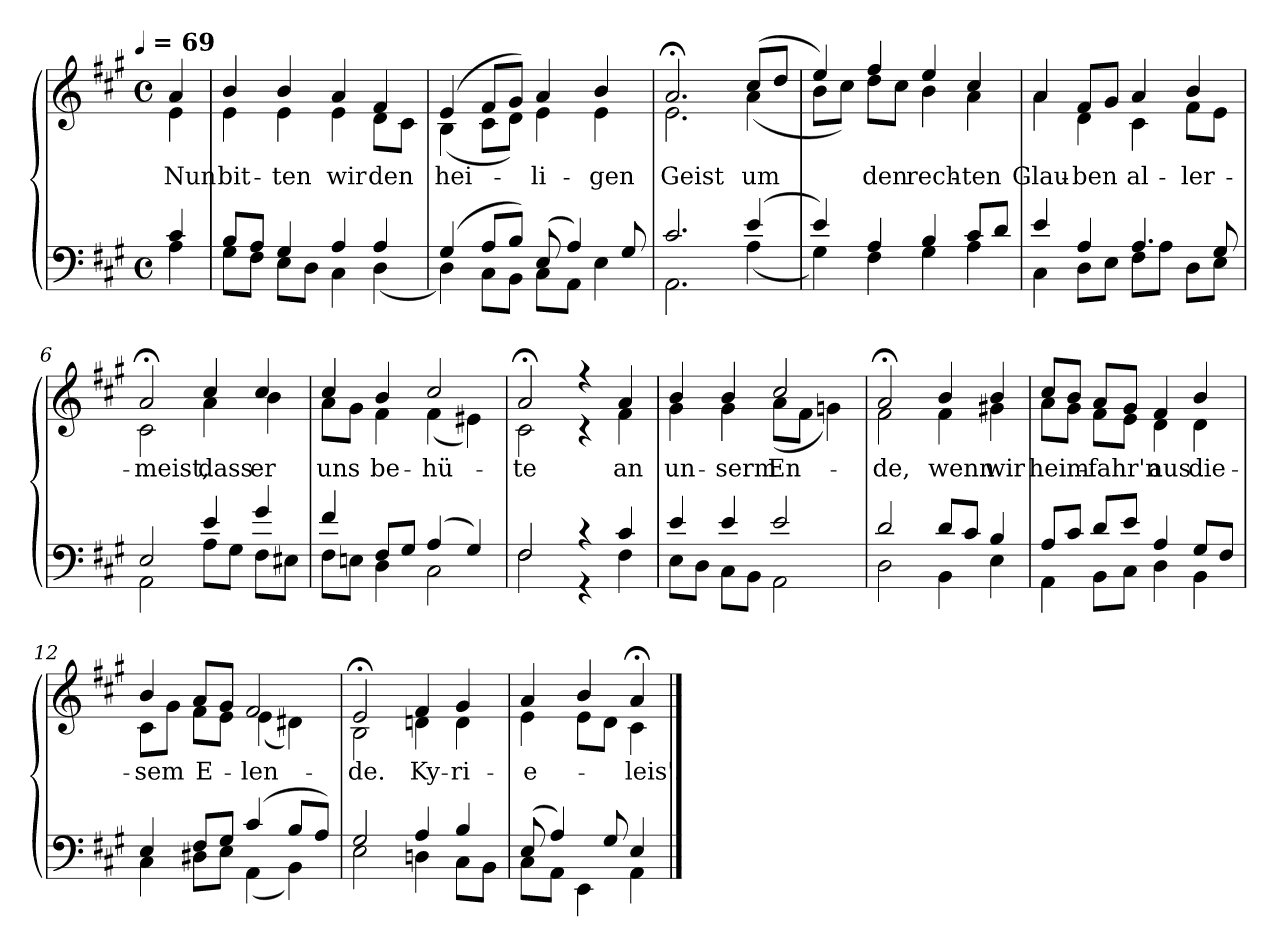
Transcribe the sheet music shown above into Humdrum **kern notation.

**kern	**kern	**text	**dynam
*part1	*part1	*part1	*part1
*staff2	*staff1	*staff1	*staff1/2
*clefF4	*clefG2	*	*
*k[f#c#g#]	*k[f#c#g#]	*	*
!!LO:TX:omd:t=[quarter] = 69
*M4/4	*M4/4	*	*
*met(c)	*met(c)	*	*
*MM69	*MM69	*	*
=	=	=	=
*^	*^	*	*
4c#	4A	4a	4e	Nun	.
=1	=1	=1	=1	=1	=1
8BL	8G#L	4b	4e	bit-	.
8AJ	8F#J	.	.	.	.
4G#	8EL	4b	4e	-ten	.
.	8DJ	.	.	.	.
4A	4C#	4a	4e	wir	.
4A	(4D	4f#	8dL	den	.
.	.	.	8c#J	.	.
=2	=2	=2	=2	=2	=2
(4G#	4D)	(4e	(4B	hei-	.
8AL	8C#L	8f#L	8c#L	.	.
8BJ)	8BBJ	8g#J)	8dJ)	.	.
(8E	8C#L	4a	4e	-li-	♩ = 67
4A)	8AAJ	.	.	.	.
.	4E	4b	4e	-gen	♩ = 64
8G#	.	.	.	.	.
=3	=3	=3	=3	=3	=3
2.c#	2.AA	2.a;<	2.e	Geist	.
(4e	(4A	(8cc#L	(4a	um	♩ = 68
.	.	8ddJ	.	.	.
=4	=4	=4	=4	=4	=4
4e)	4G#)	4ee)	8bL	.	.
.	.	.	8cc#J)	.	.
4A	4F#	4ff#	8ddL	den	.
.	.	.	8cc#J	.	.
4B	4G#	4ee	4b	rech-	.
8c#L	4A	4cc#	4a	-ten	.
8dJ	.	.	.	.	.
!!LO:LB:g=z	!!
=5	=5	=5	=5	=5	=5
*	*	*MM67	*	*	*
4e	4C#	4a	4a	Glau-	.
4A	8DL	8f#L	4d	-ben	.
.	8EJ	8g#J	.	.	.
4.A	8F#L	4a	4c#	al-	♩ = 65
.	8AJ	.	.	.	.
.	8DL	4b	8f#L	-ler-	.
8G#	8EJ	.	8eJ	.	.
=6	=6	=6	=6	=6	=6
2E	2AA	2a;<	2c#	-meist,	.
4e	8AL	4cc#	4a	dass	♩ = 66
.	8G#J	.	.	.	.
4g#	8F#L	4cc#	4b	er	.
.	8E#XJ	.	.	.	.
=7	=7	=7	=7	=7	=7
4f#	8F#L	4cc#	8aL	uns	.
.	8EnJ	.	8g#J	.	.
8F#L	4D	4b	4f#	be-	♩ = 64
8G#J	.	.	.	.	.
(4A	2C#	2cc#	(4f#	-hü-	.
4G#)	.	.	4e#X)	.	.
=8	=8	=8	=8	=8	=8
2F#	2F#	2a;<	2c#	-te	.
4r	4r	4r	4r	.	.
4c#	4F#	4a	4f#	an	♩ = 67
=9	=9	=9	=9	=9	=9
4e	8EL	4b	4g#	un-	.
.	8DJ	.	.	.	.
4e	8C#L	4b	4g#	-serm	.
.	8BBJ	.	.	.	.
2e	2AA	2cc#	(8aL	En-	♩ = 65
.	.	.	8f#J	.	.
.	.	.	4gn)	.	.
!!LO:LB:g=z	!!
=10	=10	=10	=10	=10	=10
2d	2D	2a;<	2f#	-de,	.
8dL	4BB	4b	4f#	wenn	♩ = 66
8c#J	.	.	.	.	.
4B	4E	4b	4g#X	wir	♩ = 66.3
=11	=11	=11	=11	=11	=11
*	*	*MM67	*	*	*
8AL	4AA	8cc#L	8aL	heim-	.
8c#J	.	8bJ	8g#J	.	.
8dL	8BBL	8aL	8f#L	-fahr'n	.
8eJ	8C#J	8g#J	8eJ	.	.
4A	4D	4f#	4d	aus	♩ = 66
8G#L	4BB	4b	4d	die-	.
8F#J	.	.	.	.	.
=12	=12	=12	=12	=12	=12
*	*	*MM67	*	*	*
4E	4C#	4b	8c#L	-sem	.
.	.	.	8g#J	.	.
8F#L	8D#XL	8aL	8f#L	E-	.
8G#J	8EJ	8g#J	8eJ	.	.
(4c#	(4AA	2f#	(4e	-len-	♩ = 63
8BL	4BB)	.	4d#X)	.	.
8AJ)	.	.	.	.	.
=13	=13	=13	=13	=13	=13
2G#	2E	2e;<	2B	-de.	.
4A	4Dn	4f#	4dn	Ky-	♩ = 65.17
4B	8C#L	4g#	4d	-ri-	.
.	8BBJ	.	.	.	.
=14	=14	=14	=14	=14	=14
*	*	*MM63	*	*	*
(8E	8C#L	4a	4e	-e-	.
4A)	8AAJ	.	.	.	.
.	4EE	4b	8eL	.	♩ = 57
8G#	.	.	8dJ	.	.
4E	4AA	4a;<	4c#	-leis'.	.
*v	*v	*	*	*	*
*	*v	*v	*	*
==	==	==	==
*-	*-	*-	*-
